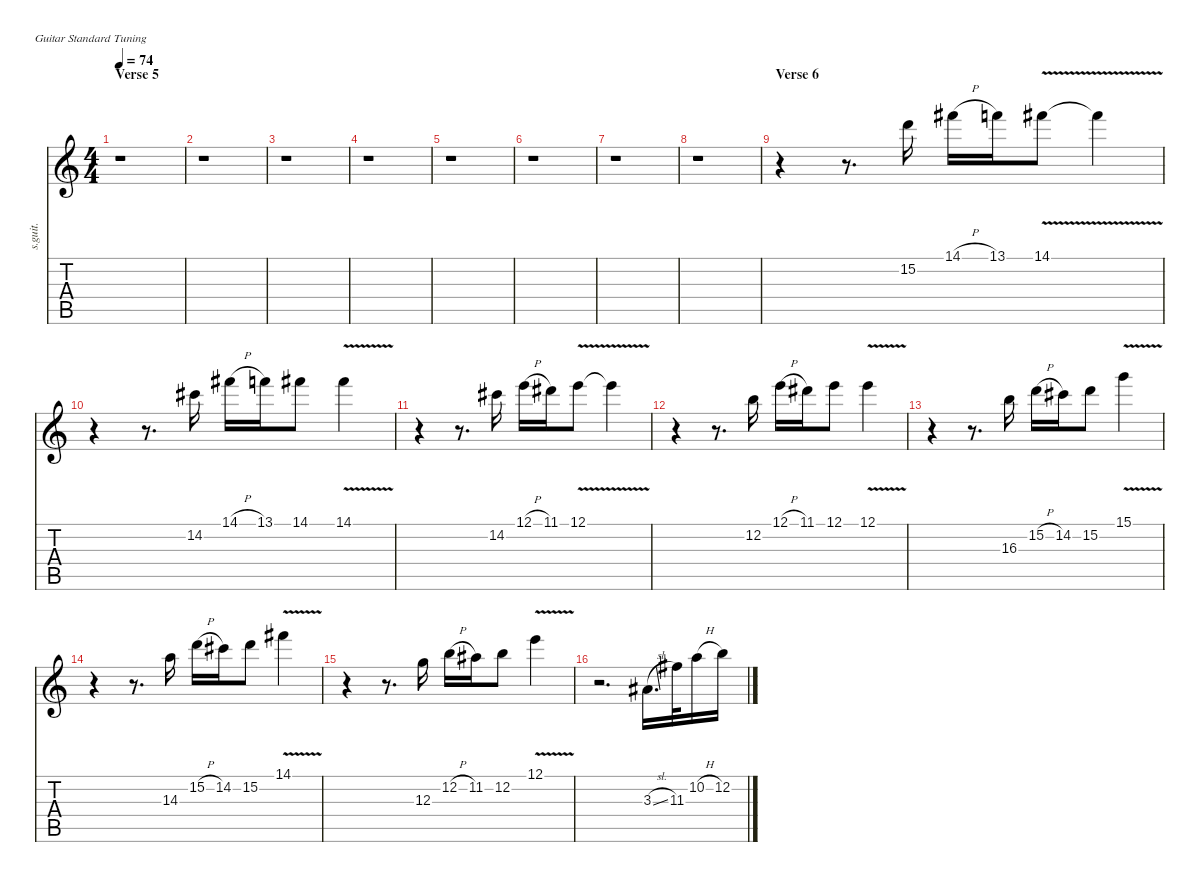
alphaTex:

\defaultSystemsLayout 4
\hideDynamics
\bracketExtendMode nobrackets
\track ("Don Felder - Lead Guitar" "s.guit.") {instrument overdrivenguitar}
\staff {score tabs}
\tuning (E4 B3 G3 D3 A2 E2)
\ts (4 4)
\section ("" "Verse 5")
\tempo 74
\clef g2
\ks c
r.1{dy f} |
r.1 |
r.1 |
r.1 |
r.1 |
r.1 |
r.1 |
r.1 |
\section ("" "Verse 6")
r.4 r.8{d} 15.2.16{lyrics (0 "") lyrics (1 "") lyrics (2 "") lyrics (3 "") lyrics (4 "")} 14.1{h acc #}.16{lyrics (0 "") lyrics (1 "") lyrics (2 "") lyrics (3 "") lyrics (4 "")} 13.1.16{lyrics (0 "") lyrics (1 "") lyrics (2 "") lyrics (3 "") lyrics (4 "")} 14.1{v acc #}.8{lyrics (0 "") lyrics (1 "") lyrics (2 "") lyrics (3 "") lyrics (4 "")} 14.1{v t acc #}.4{lyrics (0 "") lyrics (1 "") lyrics (2 "") lyrics (3 "") lyrics (4 "")} |
r.4 r.8{d} 14.2{acc #}.16{lyrics (0 "") lyrics (1 "") lyrics (2 "") lyrics (3 "") lyrics (4 "")} 14.1{h acc #}.16{lyrics (0 "") lyrics (1 "") lyrics (2 "") lyrics (3 "") lyrics (4 "")} 13.1.16{lyrics (0 "") lyrics (1 "") lyrics (2 "") lyrics (3 "") lyrics (4 "")} 14.1{acc #}.8{lyrics (0 "") lyrics (1 "") lyrics (2 "") lyrics (3 "") lyrics (4 "")} 14.1{v acc #}.4{lyrics (0 "") lyrics (1 "") lyrics (2 "") lyrics (3 "") lyrics (4 "")} |
r.4 r.8{d} 14.2{acc #}.16{lyrics (0 "") lyrics (1 "") lyrics (2 "") lyrics (3 "") lyrics (4 "")} 12.1{h}.16{lyrics (0 "") lyrics (1 "") lyrics (2 "") lyrics (3 "") lyrics (4 "")} 11.1{acc #}.16{lyrics (0 "") lyrics (1 "") lyrics (2 "") lyrics (3 "") lyrics (4 "")} 12.1{v}.8{lyrics (0 "") lyrics (1 "") lyrics (2 "") lyrics (3 "") lyrics (4 "")} 12.1{v t}.4{lyrics (0 "") lyrics (1 "") lyrics (2 "") lyrics (3 "") lyrics (4 "")} |
r.4 r.8{d} 12.2.16{lyrics (0 "") lyrics (1 "") lyrics (2 "") lyrics (3 "") lyrics (4 "")} 12.1{h}.16{lyrics (0 "") lyrics (1 "") lyrics (2 "") lyrics (3 "") lyrics (4 "")} 11.1{acc #}.16{lyrics (0 "") lyrics (1 "") lyrics (2 "") lyrics (3 "") lyrics (4 "")} 12.1.8{lyrics (0 "") lyrics (1 "") lyrics (2 "") lyrics (3 "") lyrics (4 "")} 12.1{v}.4{lyrics (0 "") lyrics (1 "") lyrics (2 "") lyrics (3 "") lyrics (4 "")} |
r.4 r.8{d} 16.3.16{lyrics (0 "") lyrics (1 "") lyrics (2 "") lyrics (3 "") lyrics (4 "")} 15.2{h}.16{lyrics (0 "") lyrics (1 "") lyrics (2 "") lyrics (3 "") lyrics (4 "")} 14.2{acc #}.16{lyrics (0 "") lyrics (1 "") lyrics (2 "") lyrics (3 "") lyrics (4 "")} 15.2.8{lyrics (0 "") lyrics (1 "") lyrics (2 "") lyrics (3 "") lyrics (4 "")} 15.1{v}.4{lyrics (0 "") lyrics (1 "") lyrics (2 "") lyrics (3 "") lyrics (4 "")} |
r.4 r.8{d} 14.3.16{lyrics (0 "") lyrics (1 "") lyrics (2 "") lyrics (3 "") lyrics (4 "")} 15.2{h}.16{lyrics (0 "") lyrics (1 "") lyrics (2 "") lyrics (3 "") lyrics (4 "")} 14.2{acc #}.16{lyrics (0 "") lyrics (1 "") lyrics (2 "") lyrics (3 "") lyrics (4 "")} 15.2.8{lyrics (0 "") lyrics (1 "") lyrics (2 "") lyrics (3 "") lyrics (4 "")} 14.1{v acc #}.4{lyrics (0 "") lyrics (1 "") lyrics (2 "") lyrics (3 "") lyrics (4 "")} |
r.4 r.8{d} 12.3.16{lyrics (0 "") lyrics (1 "") lyrics (2 "") lyrics (3 "") lyrics (4 "")} 12.2{h}.16{lyrics (0 "") lyrics (1 "") lyrics (2 "") lyrics (3 "") lyrics (4 "")} 11.2{acc #}.16{lyrics (0 "") lyrics (1 "") lyrics (2 "") lyrics (3 "") lyrics (4 "")} 12.2.8{lyrics (0 "") lyrics (1 "") lyrics (2 "") lyrics (3 "") lyrics (4 "")} 12.1{v}.4{lyrics (0 "") lyrics (1 "") lyrics (2 "") lyrics (3 "") lyrics (4 "")} |
r.2{d} 3.3{sl acc #}.16{d lyrics (0 "") lyrics (1 "") lyrics (2 "") lyrics (3 "") lyrics (4 "")} 11.3{acc #}.32{lyrics (0 "") lyrics (1 "") lyrics (2 "") lyrics (3 "") lyrics (4 "")} 10.2{h}.16{lyrics (0 "") lyrics (1 "") lyrics (2 "") lyrics (3 "") lyrics (4 "")} 12.2.16{lyrics (0 "") lyrics (1 "") lyrics (2 "") lyrics (3 "") lyrics (4 "")}
